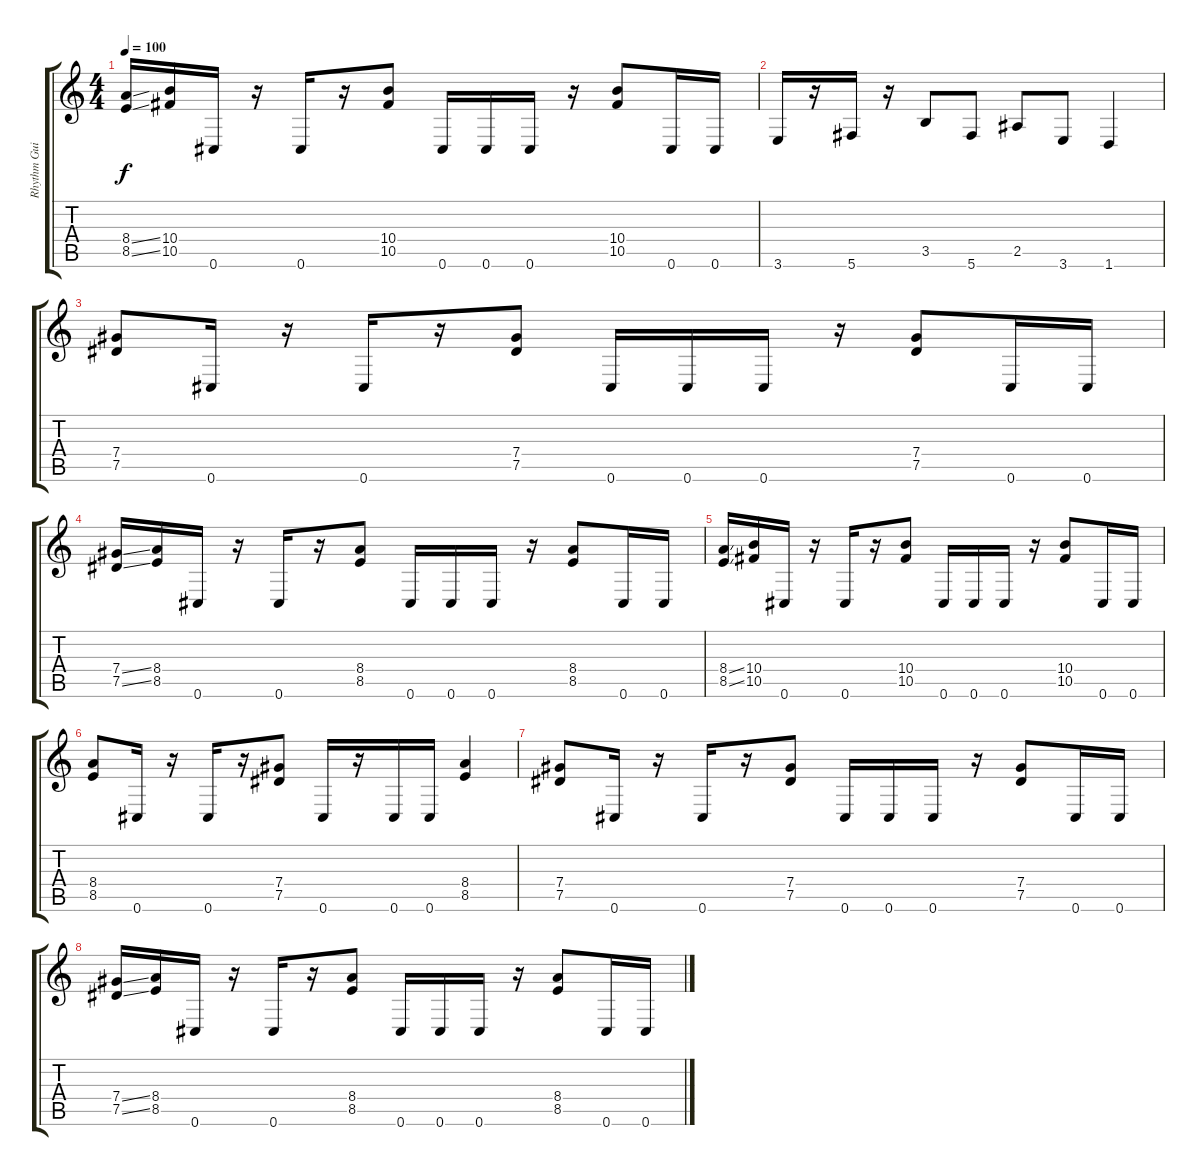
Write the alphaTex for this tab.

\track ("Rhythm Guitar" "Rhythm Gui") {instrument distortionguitar}
\staff {score tabs}
\tuning (Eb4 Bb3 Gb3 Db3 Ab2 Db2) {hide}
\ts (4 4)
\tempo 100
\clef g2
\ks c
(8.4{ss} 8.5{ss}).16{dy f} (10.4 10.5).16 0.6.16 r.16 0.6.16 r.16 (10.4 10.5).8 0.6.16 0.6.16 0.6.16 r.16 (10.4 10.5).8 0.6.16 0.6.16 |
3.6.16 r.16 5.6.16 r.16 3.5.8 5.6.8 2.5.8 3.6.8 1.6.4 |
(7.4 7.5).8 0.6.16 r.16 0.6.16 r.16 (7.4 7.5).8 0.6.16 0.6.16 0.6.16 r.16 (7.4 7.5).8 0.6.16 0.6.16 |
(7.4{ss} 7.5{ss}).16 (8.4 8.5).16 0.6.16 r.16 0.6.16 r.16 (8.4 8.5).8 0.6.16 0.6.16 0.6.16 r.16 (8.4 8.5).8 0.6.16 0.6.16 |
(8.4{ss} 8.5{ss}).16 (10.4 10.5).16 0.6.16 r.16 0.6.16 r.16 (10.4 10.5).8 0.6.16 0.6.16 0.6.16 r.16 (10.4 10.5).8 0.6.16 0.6.16 |
(8.4 8.5).8 0.6.16 r.16 0.6.16 r.16 (7.4 7.5).8 0.6.16 r.16 0.6.16 0.6.16 (8.4 8.5).4 |
(7.4 7.5).8 0.6.16 r.16 0.6.16 r.16 (7.4 7.5).8 0.6.16 0.6.16 0.6.16 r.16 (7.4 7.5).8 0.6.16 0.6.16 |
(7.4{ss} 7.5{ss}).16 (8.4 8.5).16 0.6.16 r.16 0.6.16 r.16 (8.4 8.5).8 0.6.16 0.6.16 0.6.16 r.16 (8.4 8.5).8 0.6.16 0.6.16
